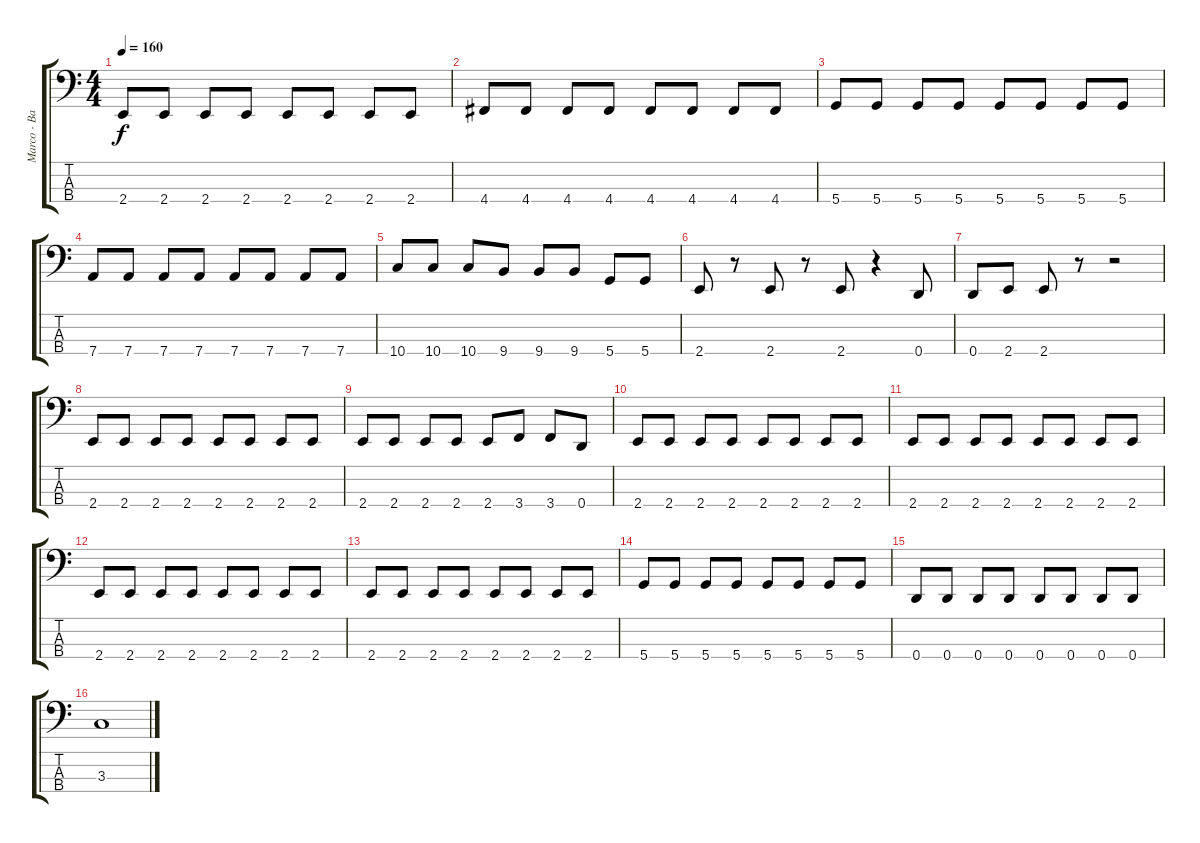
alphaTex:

\track ("Marco - Bass" "Marco - Ba") {instrument electricbassfinger}
\staff {score tabs}
\tuning (G2 D2 A1 D1) {hide}
\ts (4 4)
\tempo 160
\clef f4
\ks c
2.4.8{dy f} 2.4.8 2.4.8 2.4.8 2.4.8 2.4.8 2.4.8 2.4.8 |
4.4.8 4.4.8 4.4.8 4.4.8 4.4.8 4.4.8 4.4.8 4.4.8 |
5.4.8 5.4.8 5.4.8 5.4.8 5.4.8 5.4.8 5.4.8 5.4.8 |
7.4.8 7.4.8 7.4.8 7.4.8 7.4.8 7.4.8 7.4.8 7.4.8 |
10.4.8 10.4.8 10.4.8 9.4.8 9.4.8 9.4.8 5.4.8 5.4.8 |
2.4.8 r.8 2.4.8 r.8 2.4.8 r.4 0.4.8 |
0.4.8 2.4.8 2.4.8 r.8 r.2 |
2.4.8 2.4.8 2.4.8 2.4.8 2.4.8 2.4.8 2.4.8 2.4.8 |
2.4.8 2.4.8 2.4.8 2.4.8 2.4.8 3.4.8 3.4.8 0.4.8 |
2.4.8 2.4.8 2.4.8 2.4.8 2.4.8 2.4.8 2.4.8 2.4.8 |
2.4.8 2.4.8 2.4.8 2.4.8 2.4.8 2.4.8 2.4.8 2.4.8 |
2.4.8 2.4.8 2.4.8 2.4.8 2.4.8 2.4.8 2.4.8 2.4.8 |
2.4.8 2.4.8 2.4.8 2.4.8 2.4.8 2.4.8 2.4.8 2.4.8 |
5.4.8 5.4.8 5.4.8 5.4.8 5.4.8 5.4.8 5.4.8 5.4.8 |
0.4.8 0.4.8 0.4.8 0.4.8 0.4.8 0.4.8 0.4.8 0.4.8 |
3.3.1
